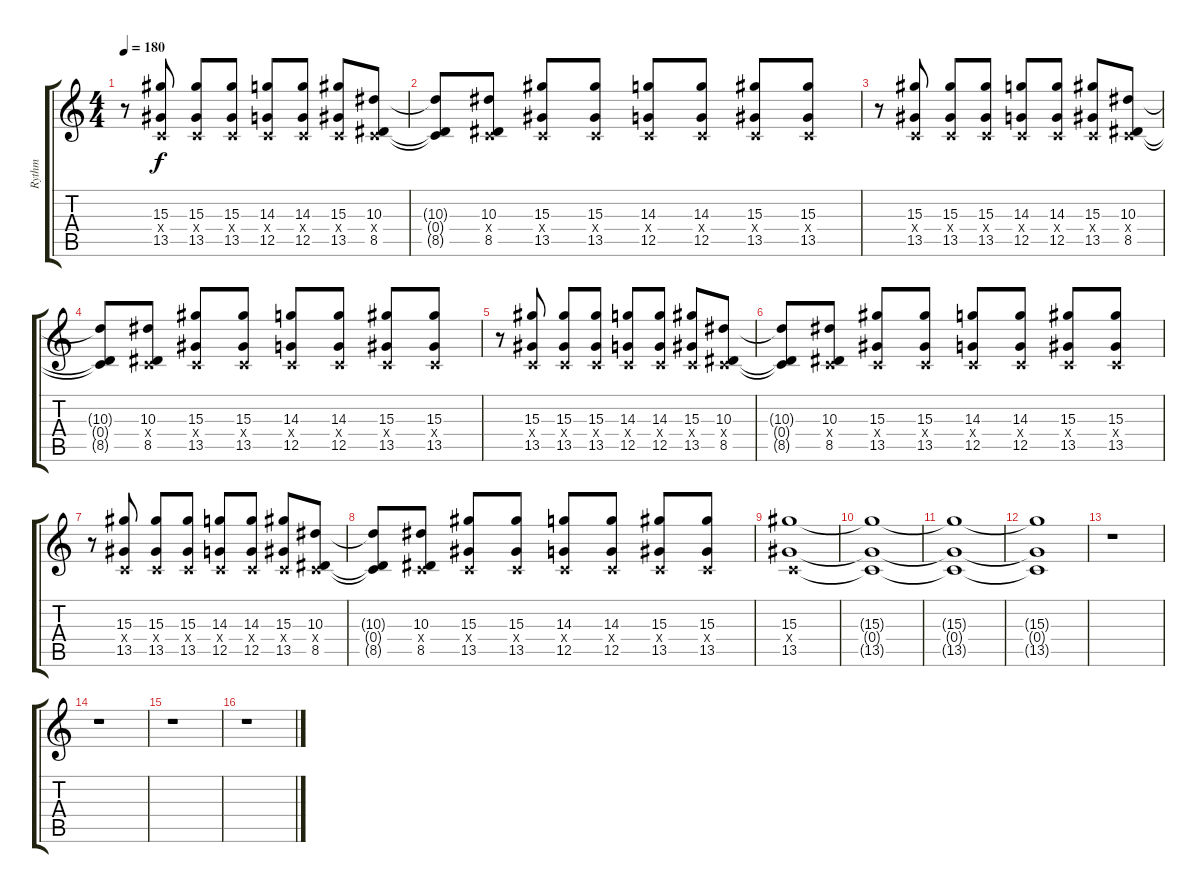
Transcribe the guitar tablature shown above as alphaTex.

\track ("Rythm" "Rythm") {instrument distortionguitar}
\staff {score tabs}
\tuning (D4 A3 F3 C3 G2 C2) {hide}
\ts (4 4)
\tempo 180
\clef g2
\ks c
r.8{dy f} (15.3 0.4{x} 13.5).8 (15.3 0.4{x} 13.5).8 (15.3 0.4{x} 13.5).8 (14.3 0.4{x} 12.5).8 (14.3 0.4{x} 12.5).8 (15.3 0.4{x} 13.5).8 (10.3 0.4{x} 8.5).8 |
(10.3{t} 0.4{t} 8.5{t}).8 (10.3 0.4{x} 8.5).8 (15.3 0.4{x} 13.5).8 (15.3 0.4{x} 13.5).8 (14.3 0.4{x} 12.5).8 (14.3 0.4{x} 12.5).8 (15.3 0.4{x} 13.5).8 (15.3 0.4{x} 13.5).8 |
r.8 (15.3 0.4{x} 13.5).8 (15.3 0.4{x} 13.5).8 (15.3 0.4{x} 13.5).8 (14.3 0.4{x} 12.5).8 (14.3 0.4{x} 12.5).8 (15.3 0.4{x} 13.5).8 (10.3 0.4{x} 8.5).8 |
(10.3{t} 0.4{t} 8.5{t}).8 (10.3 0.4{x} 8.5).8 (15.3 0.4{x} 13.5).8 (15.3 0.4{x} 13.5).8 (14.3 0.4{x} 12.5).8 (14.3 0.4{x} 12.5).8 (15.3 0.4{x} 13.5).8 (15.3 0.4{x} 13.5).8 |
r.8 (15.3 0.4{x} 13.5).8 (15.3 0.4{x} 13.5).8 (15.3 0.4{x} 13.5).8 (14.3 0.4{x} 12.5).8 (14.3 0.4{x} 12.5).8 (15.3 0.4{x} 13.5).8 (10.3 0.4{x} 8.5).8 |
(10.3{t} 0.4{t} 8.5{t}).8 (10.3 0.4{x} 8.5).8 (15.3 0.4{x} 13.5).8 (15.3 0.4{x} 13.5).8 (14.3 0.4{x} 12.5).8 (14.3 0.4{x} 12.5).8 (15.3 0.4{x} 13.5).8 (15.3 0.4{x} 13.5).8 |
r.8 (15.3 0.4{x} 13.5).8 (15.3 0.4{x} 13.5).8 (15.3 0.4{x} 13.5).8 (14.3 0.4{x} 12.5).8 (14.3 0.4{x} 12.5).8 (15.3 0.4{x} 13.5).8 (10.3 0.4{x} 8.5).8 |
(10.3{t} 0.4{t} 8.5{t}).8 (10.3 0.4{x} 8.5).8 (15.3 0.4{x} 13.5).8 (15.3 0.4{x} 13.5).8 (14.3 0.4{x} 12.5).8 (14.3 0.4{x} 12.5).8 (15.3 0.4{x} 13.5).8 (15.3 0.4{x} 13.5).8 |
(15.3 0.4{x} 13.5).1 |
(15.3{t} 0.4{t} 13.5{t}).1 |
(15.3{t} 0.4{t} 13.5{t}).1 |
(15.3{t} 0.4{t} 13.5{t}).1 |
r.1 |
r.1 |
r.1 |
r.1
